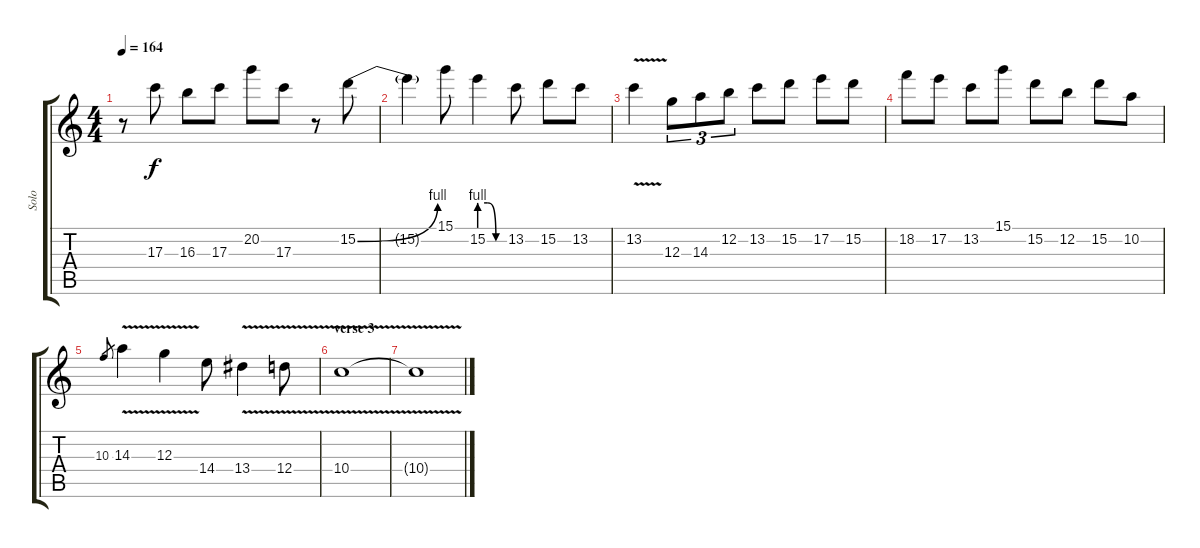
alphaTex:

\track ("Solo" "Solo") {instrument distortionguitar}
\staff {score tabs}
\tuning (E4 B3 G3 D3 A2 E2) {hide}
\ts (4 4)
\tempo 164
\clef g2
\ks c
r.8{dy mp} 17.3.8{dy f} 16.3.8 17.3.8 20.2.8 17.3.8 r.8 15.2{be (bend 0 0 60 4)}.8 |
15.2{t}.4 15.1.8 15.2{be (custom 0 4 20 4 40 0 60 0)}.4 13.2.8 15.2.8 13.2.8 |
13.2{v}.4 12.3.8{tu (3 2)} 14.3.8{tu (3 2)} 12.2.8{tu (3 2)} 13.2.8 15.2.8 17.2.8 15.2.8 |
18.2.8 17.2.8 13.2.8 15.1.8 15.2.8 12.2.8 15.2.8 10.2.8 |
10.3.8{gr} 14.3{v}.4 12.3{v}.4 14.4.8 13.4{v}.4 12.4{v}.8 |
\section ("" "verse 3")
10.4{v}.1{volume 0} |
10.4{t}.1
